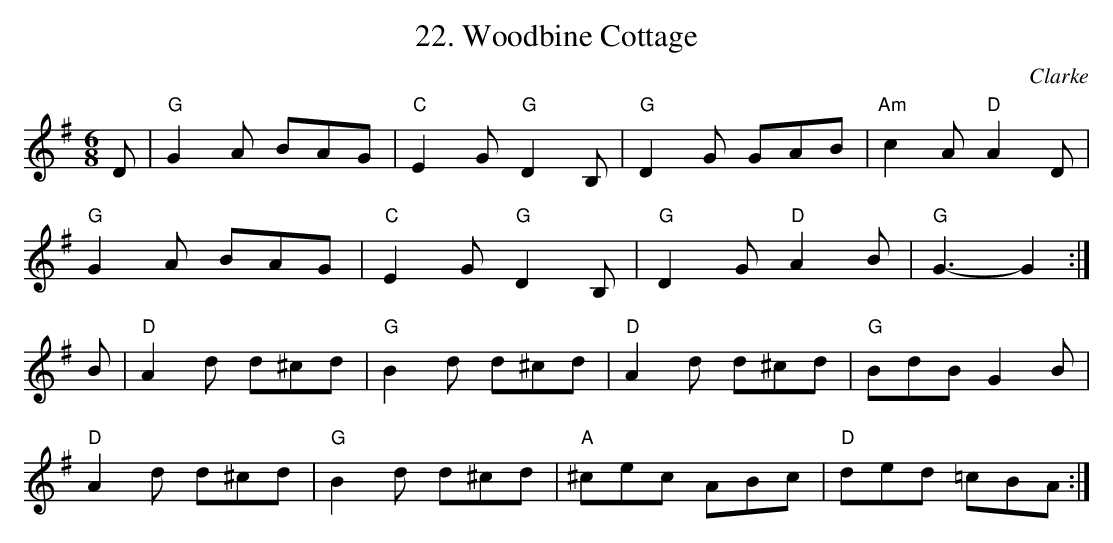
X:1
T:22. Woodbine Cottage
C:Clarke
L:1/8
M:6/8
K:G
 D | "G"G2 A BAG | "C"E2 G "G"D2 B, | "G"D2 G GAB | "Am"c2 A "D"A2 D |$ "G"G2 A BAG | %6
 "C"E2 G "G"D2 B, | "G"D2 G "D"A2 B | "G"G3- G2  :|$  B | "D"A2 d d^cd | "G"B2 d d^cd | "D"A2 d d^cd | "G"BdB G2 B |$ %14
 "D"A2 d d^cd | "G"B2 d d^cd | "A"^cec ABc | "D"ded =cBA :| %18
